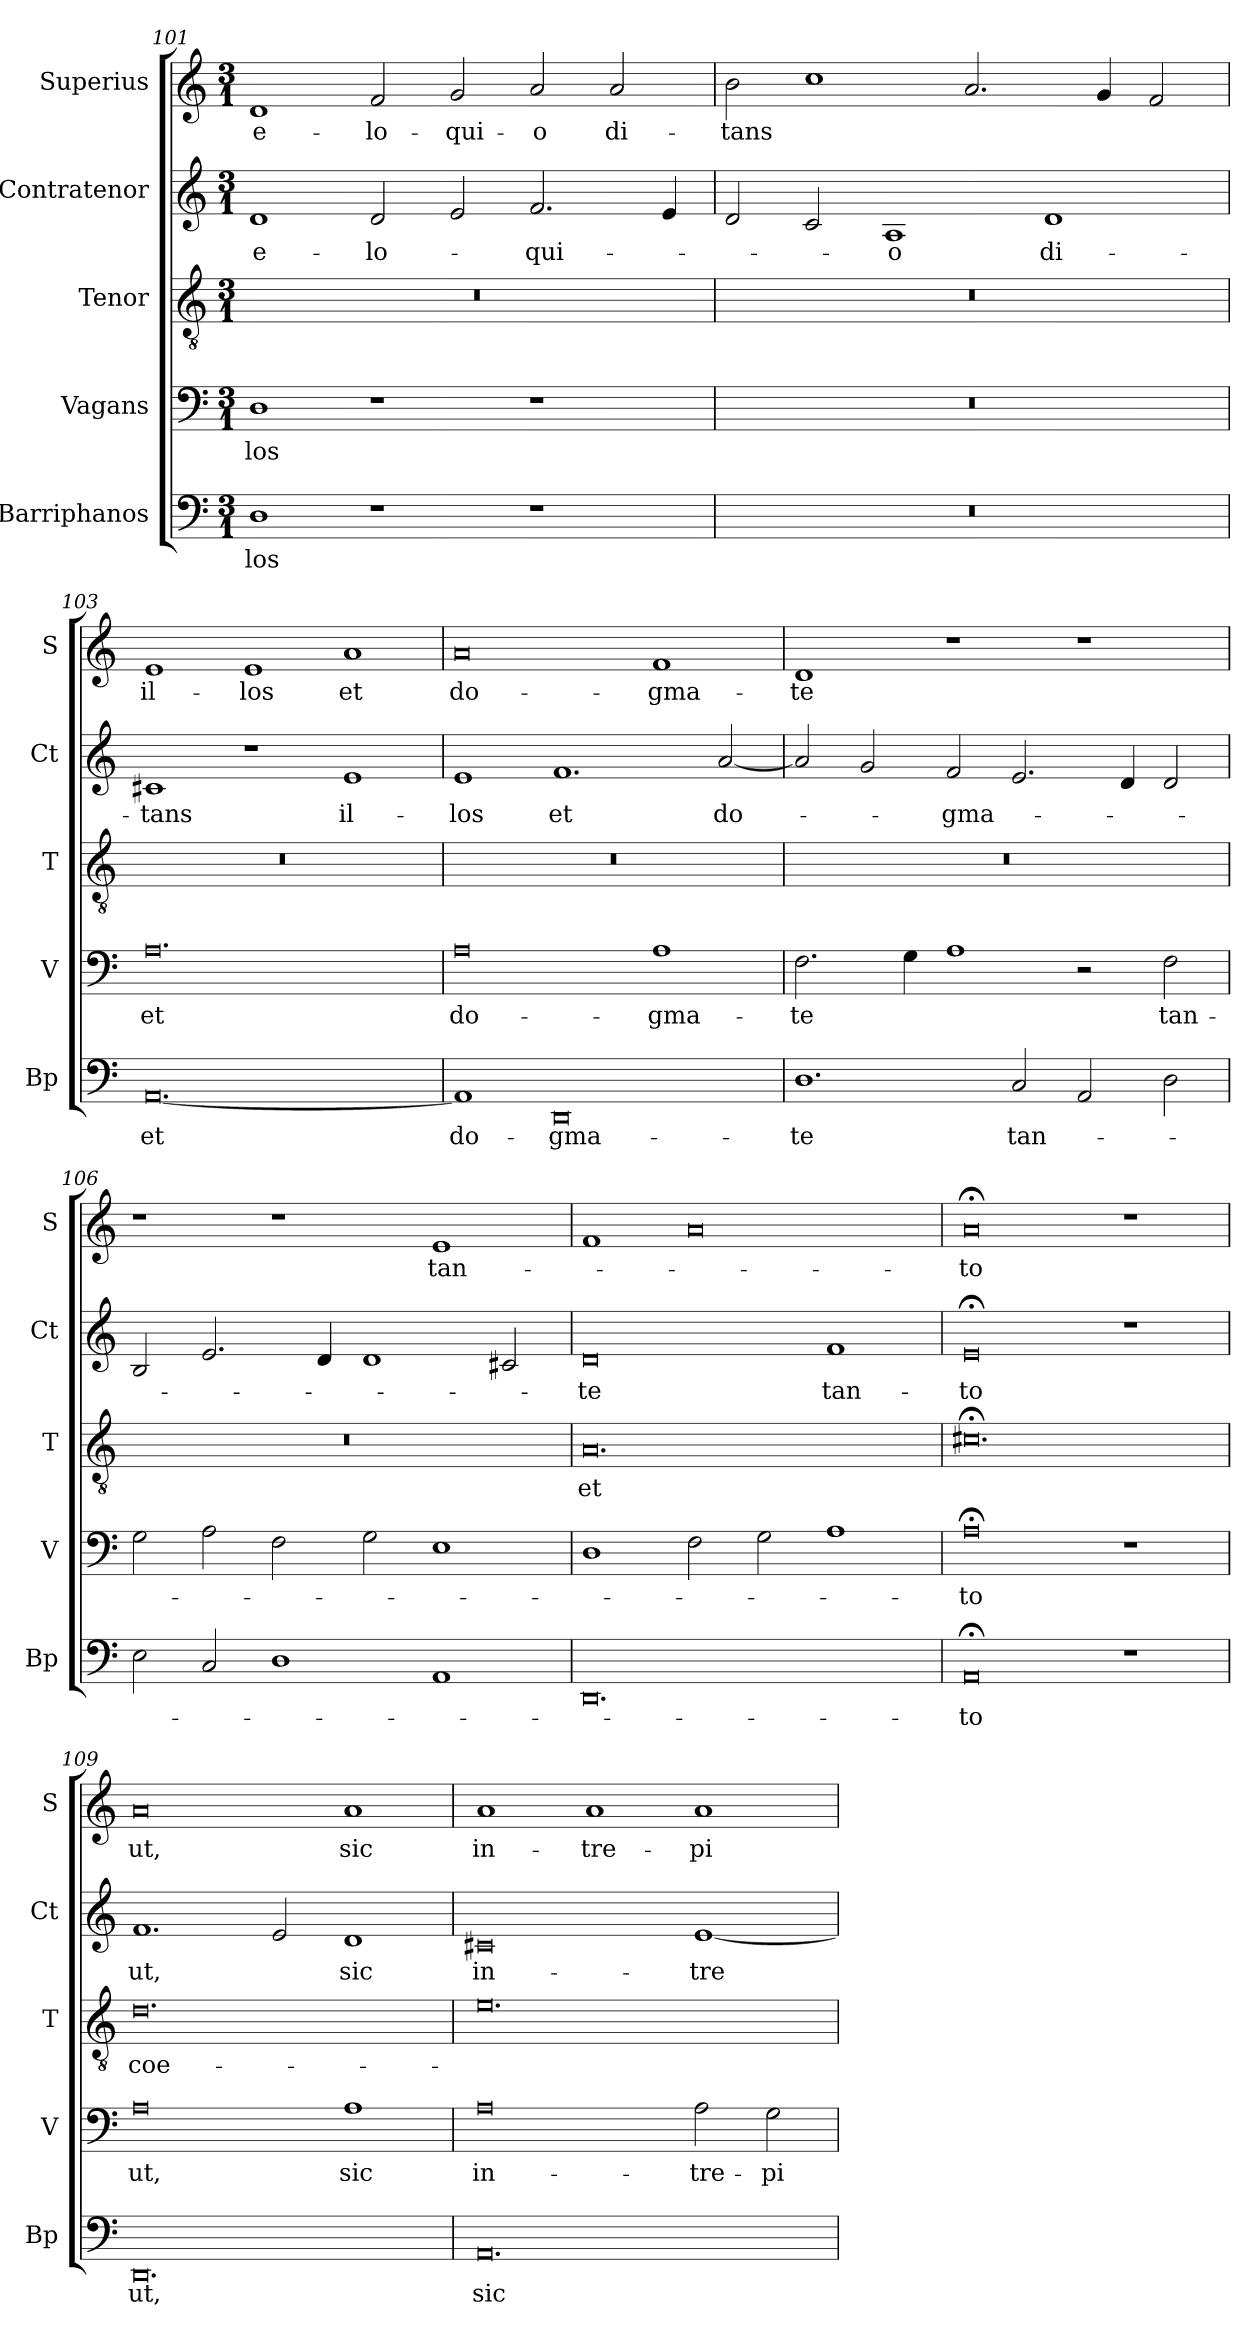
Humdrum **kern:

**kern	**text	**kern	**text	**kern	**text	**kern	**text	**kern	**text
*part5	*part5	*part4	*part4	*part3	*part3	*part2	*part2	*part1	*part1
*staff5	*staff5	*staff4	*staff4	*staff3	*staff3	*staff2	*staff2	*staff1	*staff1
*I"Barriphanos	*	*I"Vagans	*	*I"Tenor	*	*I"Contratenor	*	*I"Superius	*
*I'Bp	*	*I'V	*	*I'T	*	*I'Ct	*	*I'S	*
*clefF4	*	*clefF4	*	*clefGv2	*	*clefG2	*	*clefG2	*
*k[]	*	*k[]	*	*k[]	*	*k[]	*	*k[]	*
*M3/1	*	*M3/1	*	*M3/1	*	*M3/1	*	*M3/1	*
=101	=101	=101	=101	=101	=101	=101	=101	=101	=101
1D	-los	1D	-los	0.r	.	1d	e-	1d	e-
1r	.	1r	.	.	.	2d/	-lo-	2f/	-lo-
.	.	.	.	.	.	2e/	.	2g/	-qui-
1r	.	1r	.	.	.	2.f/	-qui-	2a/	-o
.	.	.	.	.	.	.	.	2a/	di-
.	.	.	.	.	.	4e/	.	.	.
=102	=102	=102	=102	=102	=102	=102	=102	=102	=102
0.r	.	0.r	.	0.r	.	2d/	.	2b\	-tans
.	.	.	.	.	.	2c/	.	1cc	.
.	.	.	.	.	.	1A	-o	.	.
.	.	.	.	.	.	.	.	2.a/	.
.	.	.	.	.	.	1d	di-	.	.
.	.	.	.	.	.	.	.	4g/	.
.	.	.	.	.	.	.	.	2f/	.
=103	=103	=103	=103	=103	=103	=103	=103	=103	=103
[0.AA	et	0.A	et	0.r	.	1c#X	-tans	1e	il-
.	.	.	.	.	.	1r	.	1e	-los
.	.	.	.	.	.	1e	il-	1a	et
=104	=104	=104	=104	=104	=104	=104	=104	=104	=104
1AA]	do-	0A	do-	0.r	.	1e	-los	0a	do-
0DD	-gma-	.	.	.	.	1.f	et	.	.
.	.	1A	-gma-	.	.	.	.	1f	-gma-
.	.	.	.	.	.	[2a/	do-	.	.
=105	=105	=105	=105	=105	=105	=105	=105	=105	=105
1.D	-te	2.F\	-te	0.r	.	2a/]	.	1d	-te
.	.	.	.	.	.	2g/	.	.	.
.	.	4G\	.	.	.	.	.	.	.
.	.	1A	.	.	.	2f/	-gma-	1r	.
2C/	tan-	.	.	.	.	2.e/	.	.	.
2AA/	.	2r	.	.	.	.	.	1r	.
.	.	.	.	.	.	4d/	.	.	.
2D\	.	2F\	tan-	.	.	2d/	.	.	.
=106	=106	=106	=106	=106	=106	=106	=106	=106	=106
2E\	.	2G\	.	0.r	.	2B/	.	1r	.
2C/	.	2A\	.	.	.	2.e/	.	.	.
1D	.	2F\	.	.	.	.	.	1r	.
.	.	.	.	.	.	4d/	.	.	.
.	.	2G\	.	.	.	1d	.	.	.
1AA	.	1E	.	.	.	.	.	1e	tan-
.	.	.	.	.	.	2c#X/	.	.	.
=107	=107	=107	=107	=107	=107	=107	=107	=107	=107
0.DD	.	1D	.	0.A	et	0d	-te	1f	.
.	.	2F\	.	.	.	.	.	0a	.
.	.	2G\	.	.	.	.	.	.	.
.	.	1A	.	.	.	1f	tan-	.	.
=108	=108	=108	=108	=108	=108	=108	=108	=108	=108
0AA;<	-to	0A;<	-to	0.c#X;<	.	0e;<	-to	0a;<	-to
1r	.	1r	.	.	.	1r	.	1r	.
=109	=109	=109	=109	=109	=109	=109	=109	=109	=109
0.DD	ut,	0A	ut,	0.d	coe-	1.f	ut,	0a	ut,
.	.	.	.	.	.	2e/	.	.	.
.	.	1A	sic	.	.	1d	sic	1a	sic
=110	=110	=110	=110	=110	=110	=110	=110	=110	=110
0.AA	sic	0A	in-	0.e	.	0c#X	in-	1a	in-
.	.	.	.	.	.	.	.	1a	-tre-
.	.	2A\	-tre-	.	.	[1e	-tre-	1a	-pi-
.	.	2G\	-pi-	.	.	.	.	.	.
=	=	=	=	=	=	=	=	=	=
*-	*-	*-	*-	*-	*-	*-	*-	*-	*-
